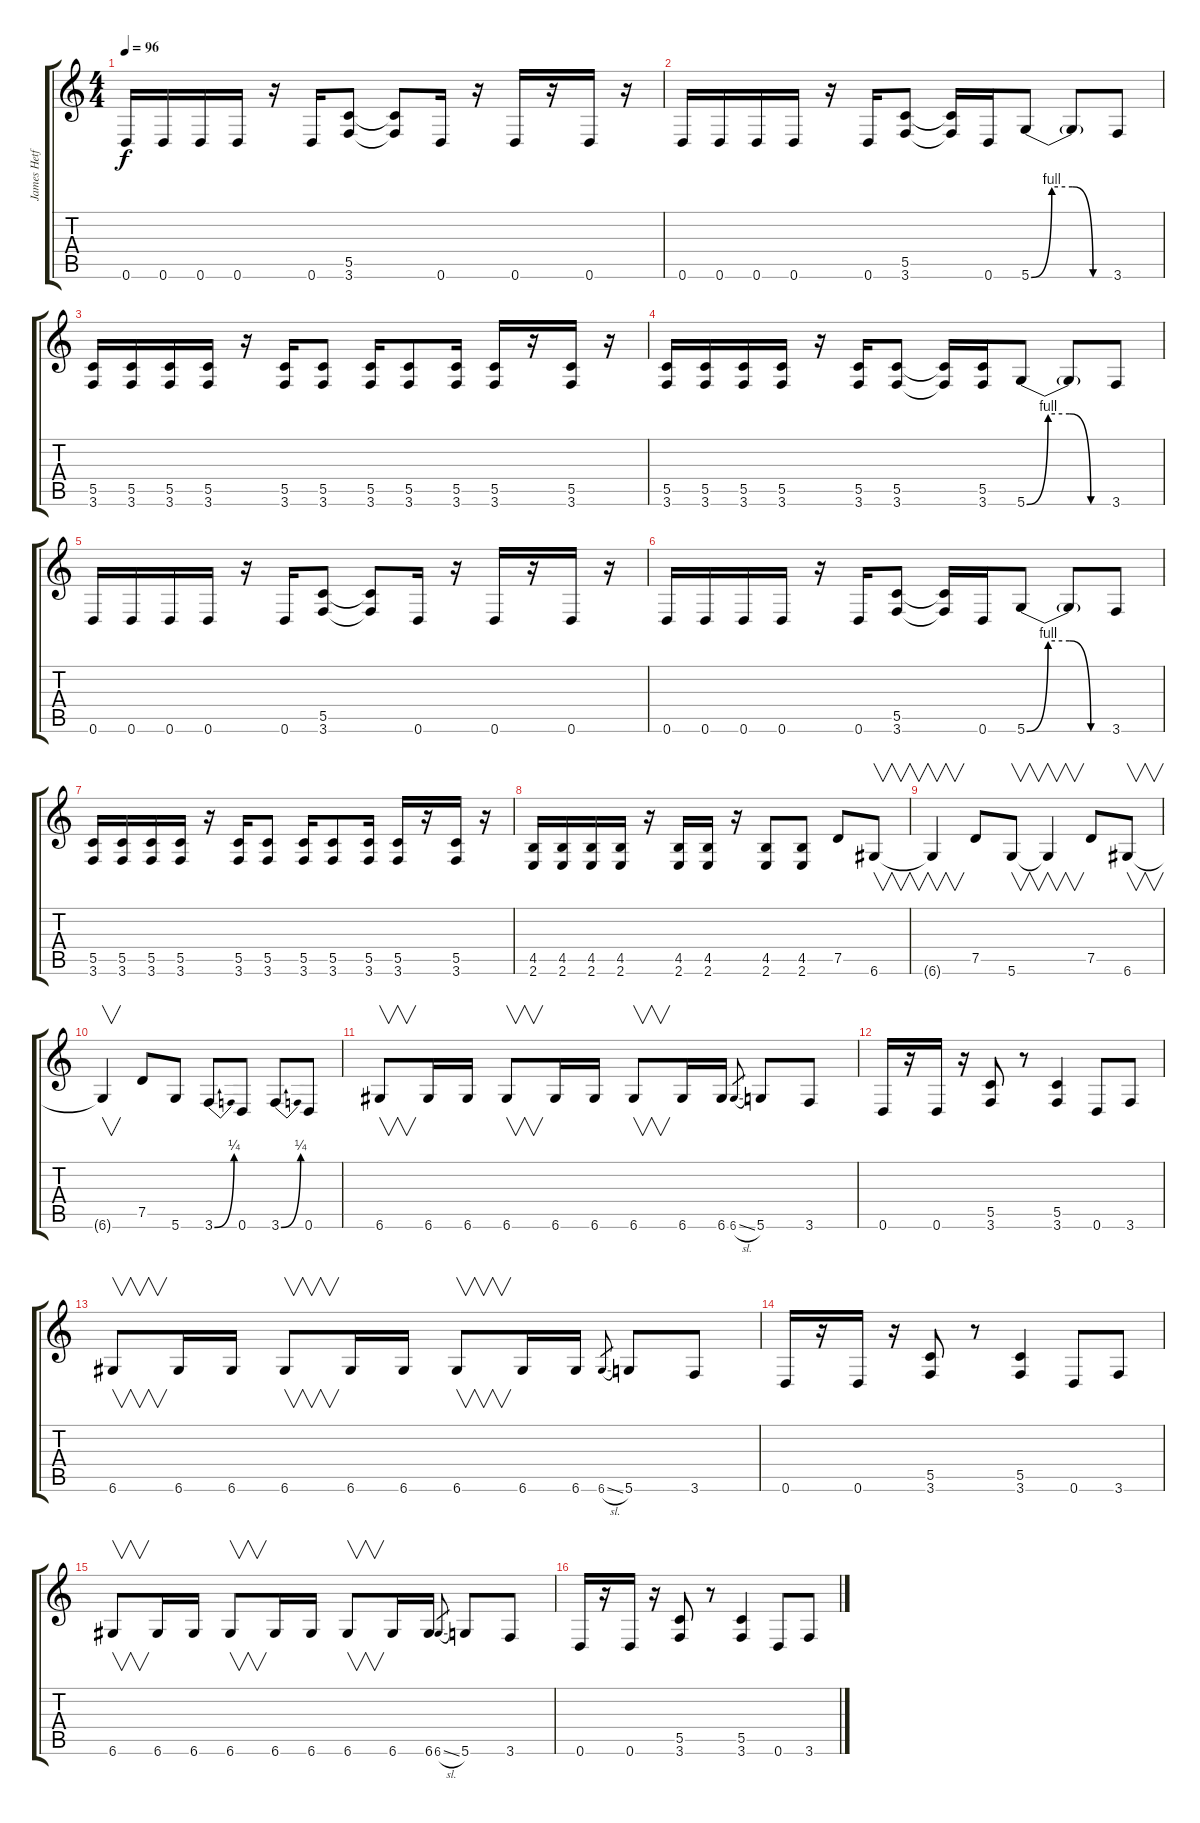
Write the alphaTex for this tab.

\track ("James Hetfield" "James Hetf") {instrument distortionguitar}
\staff {score tabs}
\tuning (D4 A3 F3 C3 G2 D2) {hide}
\ts (4 4)
\tempo 96
\clef g2
\ks c
0.6.16{dy f} 0.6.16 0.6.16 0.6.16 r.16 0.6.16 (5.5 3.6).8 (5.5{t} 3.6{t}).8 0.6.16 r.16 0.6.16 r.16 0.6.16 r.16 |
0.6.16 0.6.16 0.6.16 0.6.16 r.16 0.6.16 (5.5 3.6).8 (5.5{t} 3.6{t}).16 0.6.16 5.6{be (custom 0 0 15 4 30 4 45 0 60 0)}.8 5.6{t}.8 3.6.8 |
(5.5 3.6).16 (5.5 3.6).16 (5.5 3.6).16 (5.5 3.6).16 r.16 (5.5 3.6).16 (5.5 3.6).8 (5.5 3.6).16 (5.5 3.6).8 (5.5 3.6).16 (5.5 3.6).16 r.16 (5.5 3.6).16 r.16 |
(5.5 3.6).16 (5.5 3.6).16 (5.5 3.6).16 (5.5 3.6).16 r.16 (5.5 3.6).16 (5.5 3.6).8 (5.5{t} 3.6{t}).16 (5.5 3.6).16 5.6{be (custom 0 0 15 4 30 4 45 0 60 0)}.8 5.6{t}.8 3.6.8 |
0.6.16 0.6.16 0.6.16 0.6.16 r.16 0.6.16 (5.5 3.6).8 (5.5{t} 3.6{t}).8 0.6.16 r.16 0.6.16 r.16 0.6.16 r.16 |
0.6.16 0.6.16 0.6.16 0.6.16 r.16 0.6.16 (5.5 3.6).8 (5.5{t} 3.6{t}).16 0.6.16 5.6{be (custom 0 0 15 4 30 4 45 0 60 0)}.8 5.6{t}.8 3.6.8 |
(5.5 3.6).16 (5.5 3.6).16 (5.5 3.6).16 (5.5 3.6).16 r.16 (5.5 3.6).16 (5.5 3.6).8 (5.5 3.6).16 (5.5 3.6).8 (5.5 3.6).16 (5.5 3.6).16 r.16 (5.5 3.6).16 r.16 |
(4.5 2.6).16 (4.5 2.6).16 (4.5 2.6).16 (4.5 2.6).16 r.16 (4.5 2.6).16 (4.5 2.6).16 r.16 (4.5 2.6).8 (4.5 2.6).8 7.5.8 6.6.8{v} |
6.6{t}.4{v} 7.5.8 5.6.8{v} 5.6{t}.4{v} 7.5.8 6.6.8{v} |
6.6{t}.4{v} 7.5.8 5.6.8 3.6{be (bend 0 0 60 1)}.8 0.6.8 3.6{be (bend 0 0 60 1)}.8 0.6.8 |
6.6.8{v} 6.6.16 6.6.16 6.6.8{v} 6.6.16 6.6.16 6.6.8{v} 6.6.16 6.6.16 6.6{sl}.8{gr} 5.6.8 3.6.8 |
0.6.16 r.16 0.6.16 r.16 (5.5 3.6).8 r.8 (5.5 3.6).4 0.6.8 3.6.8 |
6.6.8{v} 6.6.16 6.6.16 6.6.8{v} 6.6.16 6.6.16 6.6.8{v} 6.6.16 6.6.16 6.6{sl}.8{gr} 5.6.8 3.6.8 |
0.6.16 r.16 0.6.16 r.16 (5.5 3.6).8 r.8 (5.5 3.6).4 0.6.8 3.6.8 |
6.6.8{v} 6.6.16 6.6.16 6.6.8{v} 6.6.16 6.6.16 6.6.8{v} 6.6.16 6.6.16 6.6{sl}.8{gr} 5.6.8 3.6.8 |
0.6.16 r.16 0.6.16 r.16 (5.5 3.6).8 r.8 (5.5 3.6).4 0.6.8 3.6.8
